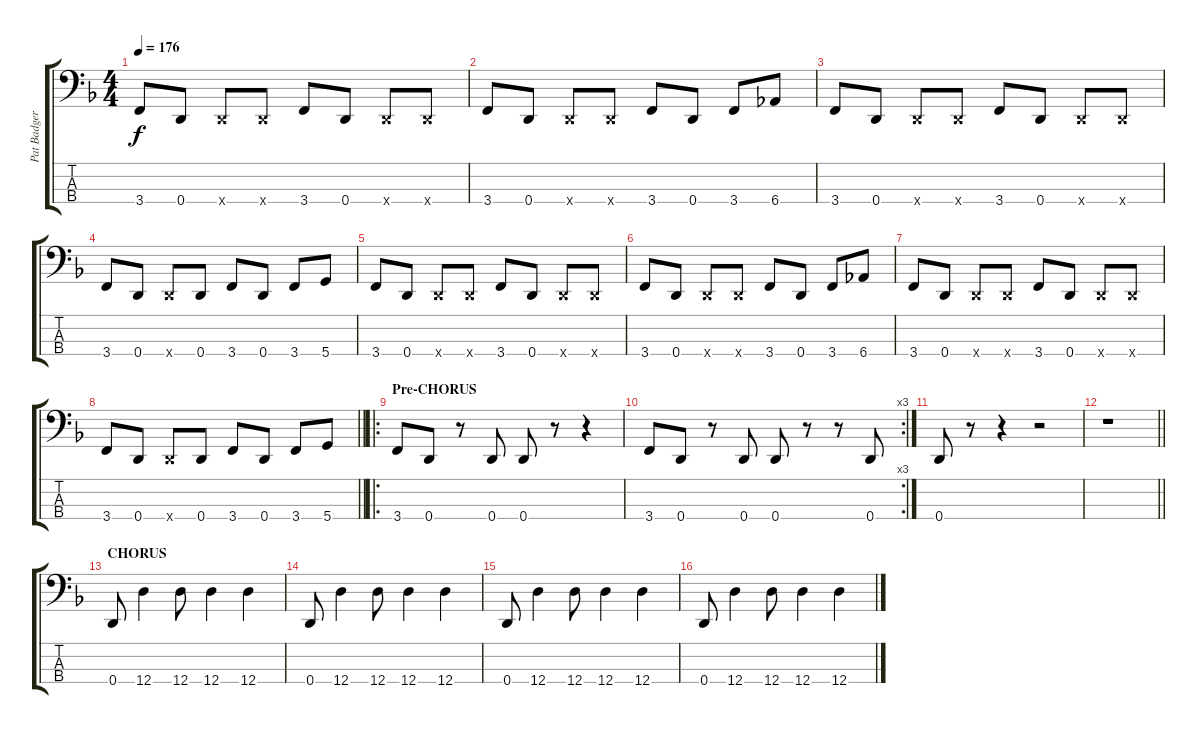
\track ("Pat Badger - Bass" "Pat Badger") {instrument electricbassfinger}
\staff {score tabs}
\tuning (G2 D2 A1 D1) {hide}
\ts (4 4)
\tempo 176
\clef f4
\ks f
3.4.8{dy f} 0.4.8 0.4{x}.8 0.4{x}.8 3.4.8 0.4.8 0.4{x}.8 0.4{x}.8 |
3.4.8 0.4.8 0.4{x}.8 0.4{x}.8 3.4.8 0.4.8 3.4.8 6.4.8 |
3.4.8 0.4.8 0.4{x}.8 0.4{x}.8 3.4.8 0.4.8 0.4{x}.8 0.4{x}.8 |
3.4.8 0.4.8 0.4{x}.8 0.4.8 3.4.8 0.4.8 3.4.8 5.4.8 |
3.4.8 0.4.8 0.4{x}.8 0.4{x}.8 3.4.8 0.4.8 0.4{x}.8 0.4{x}.8 |
3.4.8 0.4.8 0.4{x}.8 0.4{x}.8 3.4.8 0.4.8 3.4.8 6.4.8 |
3.4.8 0.4.8 0.4{x}.8 0.4{x}.8 3.4.8 0.4.8 0.4{x}.8 0.4{x}.8 |
\barLineRight lightlight
3.4.8 0.4.8 0.4{x}.8 0.4.8 3.4.8 0.4.8 3.4.8 5.4.8 |
\ro
\section ("" "Pre-CHORUS")
3.4.8 0.4.8 r.8 0.4.8 0.4.8 r.8 r.4 |
\rc 3
3.4.8 0.4.8 r.8 0.4.8 0.4.8 r.8 r.8 0.4.8 |
0.4.8 r.8 r.4 r.2 |
\barLineRight lightlight
r.1 |
\section ("" "CHORUS")
0.4.8 12.4.4 12.4.8 12.4.4 12.4.4 |
0.4.8 12.4.4 12.4.8 12.4.4 12.4.4 |
0.4.8 12.4.4 12.4.8 12.4.4 12.4.4 |
0.4.8 12.4.4 12.4.8 12.4.4 12.4.4
